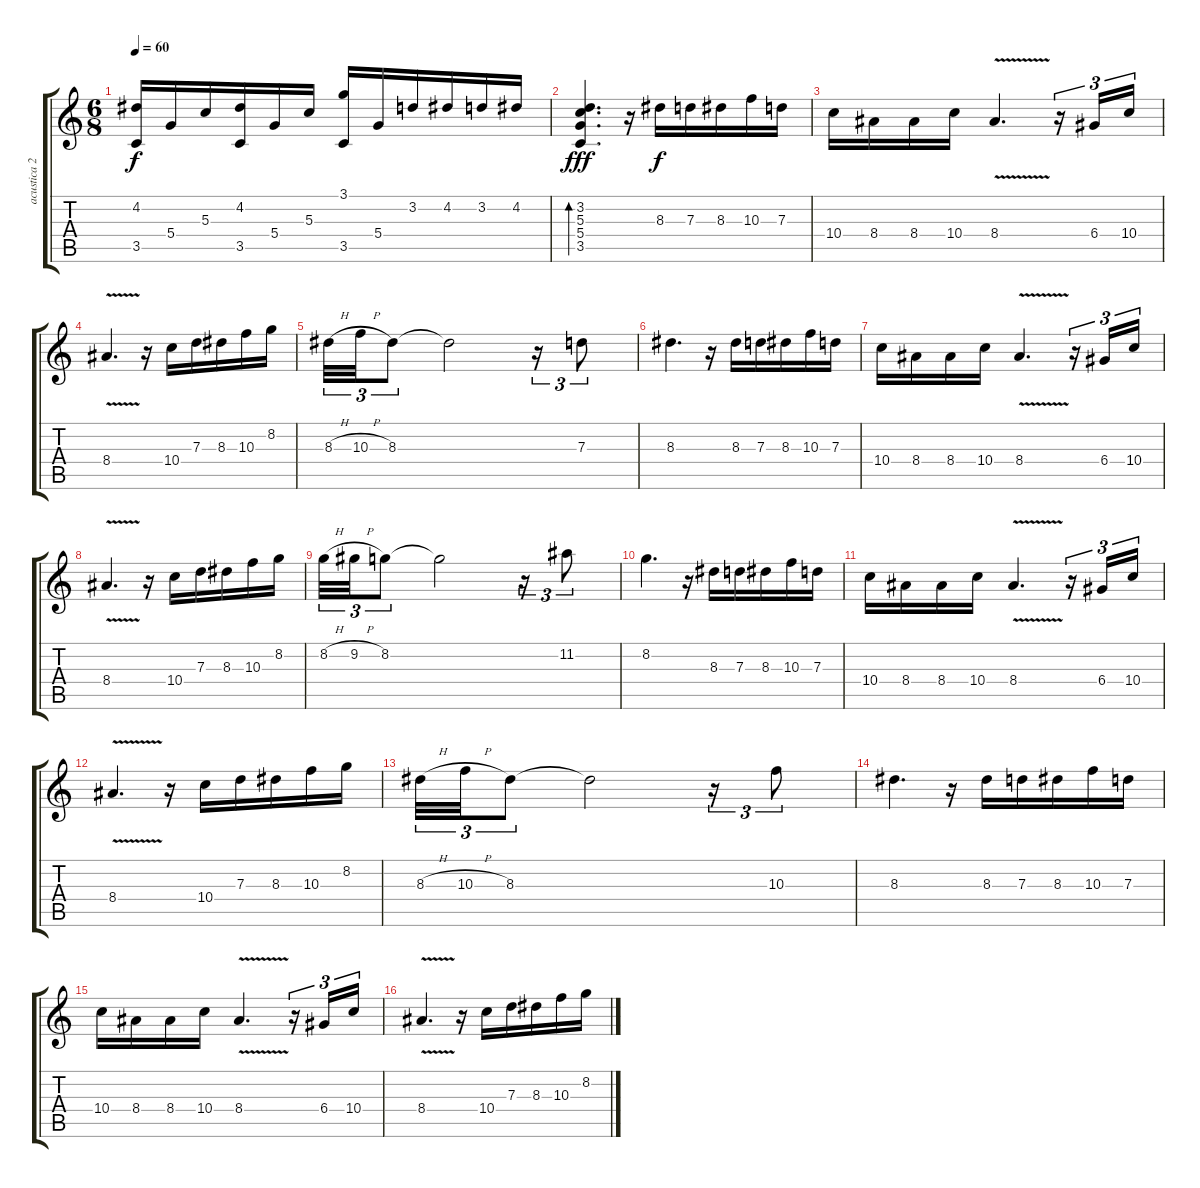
\track ("acustica 2" "acustica 2") {instrument acousticguitarnylon}
\staff {score tabs}
\tuning (E4 B3 G3 D3 A2 E2) {hide}
\ts (6 8)
\tempo 60
\clef g2
\ks c
(4.2 3.5).16{dy f} 5.4.16 5.3.16 (4.2 3.5).16 5.4.16 5.3.16 (3.1 3.5).16 5.4.16 3.2.16 4.2.16 3.2.16 4.2.16 |
(3.2 5.3 5.4 3.5).4{d bd 120 dy fff} r.16 8.3.16{dy f} 7.3.16 8.3.16 10.3.16 7.3.16 |
10.4.16 8.4.16 8.4.16 10.4.16 8.4{v}.4{d} r.16{tu (3 2)} 6.4.16{tu (3 2)} 10.4.16{tu (3 2)} |
8.4{v}.4{d} r.16 10.4.16 7.3.16 8.3.16 10.3.16 8.2.16 |
8.3{h}.32{tu (3 2)} 10.3{h}.32{tu (3 2)} 8.3.8{tu (3 2)} 8.3{t}.2 r.16{tu (3 2)} 7.3.8{tu (3 2)} |
8.3.4{d} r.16 8.3.16 7.3.16 8.3.16 10.3.16 7.3.16 |
10.4.16 8.4.16 8.4.16 10.4.16 8.4{v}.4{d} r.16{tu (3 2)} 6.4.16{tu (3 2)} 10.4.16{tu (3 2)} |
8.4{v}.4{d} r.16 10.4.16 7.3.16 8.3.16 10.3.16 8.2.16 |
8.2{h}.32{tu (3 2)} 9.2{h}.32{tu (3 2)} 8.2.8{tu (3 2)} 8.2{t}.2 r.16{tu (3 2)} 11.2.8{tu (3 2)} |
8.2.4{d} r.16 8.3.16 7.3.16 8.3.16 10.3.16 7.3.16 |
10.4.16 8.4.16 8.4.16 10.4.16 8.4{v}.4{d} r.16{tu (3 2)} 6.4.16{tu (3 2)} 10.4.16{tu (3 2)} |
8.4{v}.4{d} r.16 10.4.16 7.3.16 8.3.16 10.3.16 8.2.16 |
8.3{h}.32{tu (3 2)} 10.3{h}.32{tu (3 2)} 8.3.8{tu (3 2)} 8.3{t}.2 r.16{tu (3 2)} 10.3.8{tu (3 2)} |
8.3.4{d} r.16 8.3.16 7.3.16 8.3.16 10.3.16 7.3.16 |
10.4.16 8.4.16 8.4.16 10.4.16 8.4{v}.4{d} r.16{tu (3 2)} 6.4.16{tu (3 2)} 10.4.16{tu (3 2)} |
8.4{v}.4{d} r.16 10.4.16 7.3.16 8.3.16 10.3.16 8.2.16
